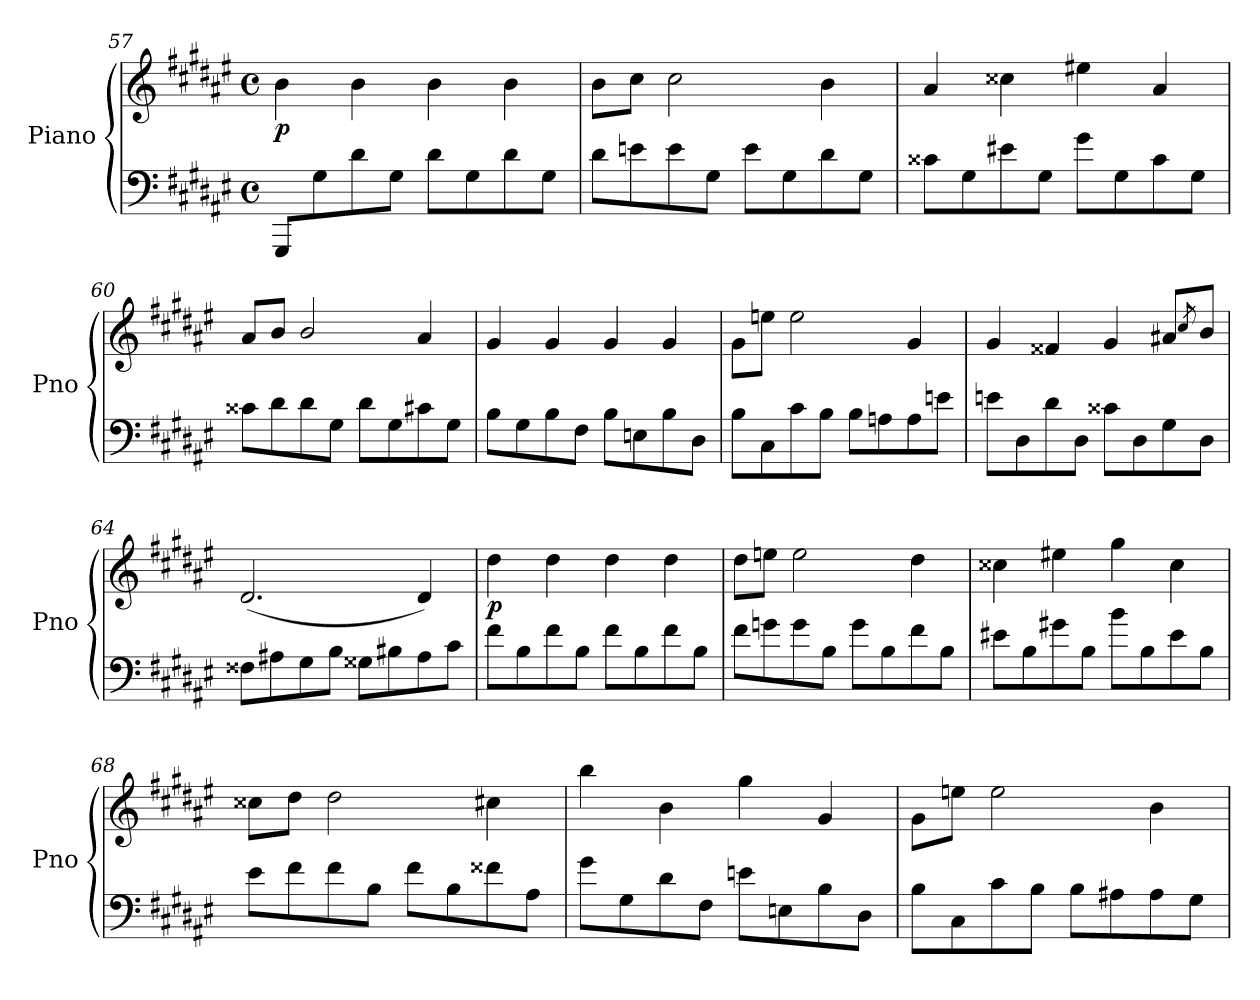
**kern	**kern	**dynam
*part1	*part1	*part1
*staff2	*staff1	*staff1/2
*I"Piano	*	*
*I'Pno	*	*
*clefF4	*clefG2	*
*k[f#c#g#d#a#e#]	*k[f#c#g#d#a#e#]	*
*F#:	*F#:	*
*M4/4	*M4/4	*
*met(c)	*met(c)	*
=57	=57	=57
!	!	!LO:DY:b
8GGG#/L	4b\	p
8G#\	.	.
8d#\	4b\	.
8G#\J	.	.
8d#\L	4b\	.
8G#\	.	.
8d#\	4b\	.
8G#\J	.	.
=58	=58	=58
8d#\L	8b\L	.
8en\	8cc#\J	.
8e\	2cc#\	.
8G#\J	.	.
8e\L	.	.
8G#\	.	.
8d#\	4b\	.
8G#\J	.	.
!!LO:LB:g=z
=59	=59	=59
8c##X\L	4a#/	.
8G#\	.	.
8e#X\	4cc##X\	.
8G#\J	.	.
8g#\L	4ee#X\	.
8G#\	.	.
8c##\	4a#/	.
8G#\J	.	.
=60	=60	=60
8c##X\L	8a#/L	.
8d#\	8b/J	.
8d#\	2b/	.
8G#\J	.	.
8d#\L	.	.
8G#\	.	.
8c#X\	4a#/	.
8G#\J	.	.
=61	=61	=61
8B\L	4g#/	.
8G#\	.	.
8B\	4g#/	.
8F#\J	.	.
8B\L	4g#/	.
8En\	.	.
8B\	4g#/	.
8D#\J	.	.
=62	=62	=62
8B\L	8g#\L	.
8C#\	8een\J	.
8c#\	2ee\	.
8B\J	.	.
8B\L	.	.
8An\	.	.
8A\	4g#/	.
8en\J	.	.
=63	=63	=63
8en\L	4g#/	.
8D#\	.	.
8d#\	4f##X/	.
8D#\J	.	.
8c##X\L	4g#/	.
8D#\	.	.
8G#\	8a#X/L	.
.	8qcc#/	.
8D#\J	8b/J	.
!!LO:LB:g=z
=64	=64	=64
8F##X\L	(2.d#/	.
8A#X\	.	.
8G#\	.	.
8B\J	.	.
8G##X\L	.	.
8B#X\	.	.
8A#\	4d#/)	.
8c#\J	.	.
=65	=65	=65
!	!	!LO:DY:b
8f#\L	4dd#\	p
8B\	.	.
8f#\	4dd#\	.
8B\J	.	.
8f#\L	4dd#\	.
8B\	.	.
8f#\	4dd#\	.
8B\J	.	.
=66	=66	=66
8f#\L	8dd#\L	.
8gn\	8een\J	.
8g\	2ee\	.
8B\J	.	.
8g\L	.	.
8B\	.	.
8f#\	4dd#\	.
8B\J	.	.
=67	=67	=67
8e#X\L	4cc##X\	.
8B\	.	.
8g#X\	4ee#X\	.
8B\J	.	.
8b\L	4gg#\	.
8B\	.	.
8e#\	4cc##\	.
8B\J	.	.
=68	=68	=68
8e#\L	8cc##X\L	.
8f#\	8dd#\J	.
8f#\	2dd#\	.
8B\J	.	.
8f#\L	.	.
8B\	.	.
8f##X\	4cc#X\	.
8A#\J	.	.
!!LO:LB:g=z
=69	=69	=69
8g#\L	4bb\	.
8G#\	.	.
8d#\	4b\	.
8F#\J	.	.
8en\L	4gg#\	.
8En\	.	.
8B\	4g#/	.
8D#\J	.	.
=70	=70	=70
8B\L	8g#\L	.
8C#\	8een\J	.
8c#\	2ee\	.
8B\J	.	.
8B\L	.	.
8A#X\	.	.
8A#\	4b\	.
8G#\J	.	.
=	=	=
*-	*-	*-
